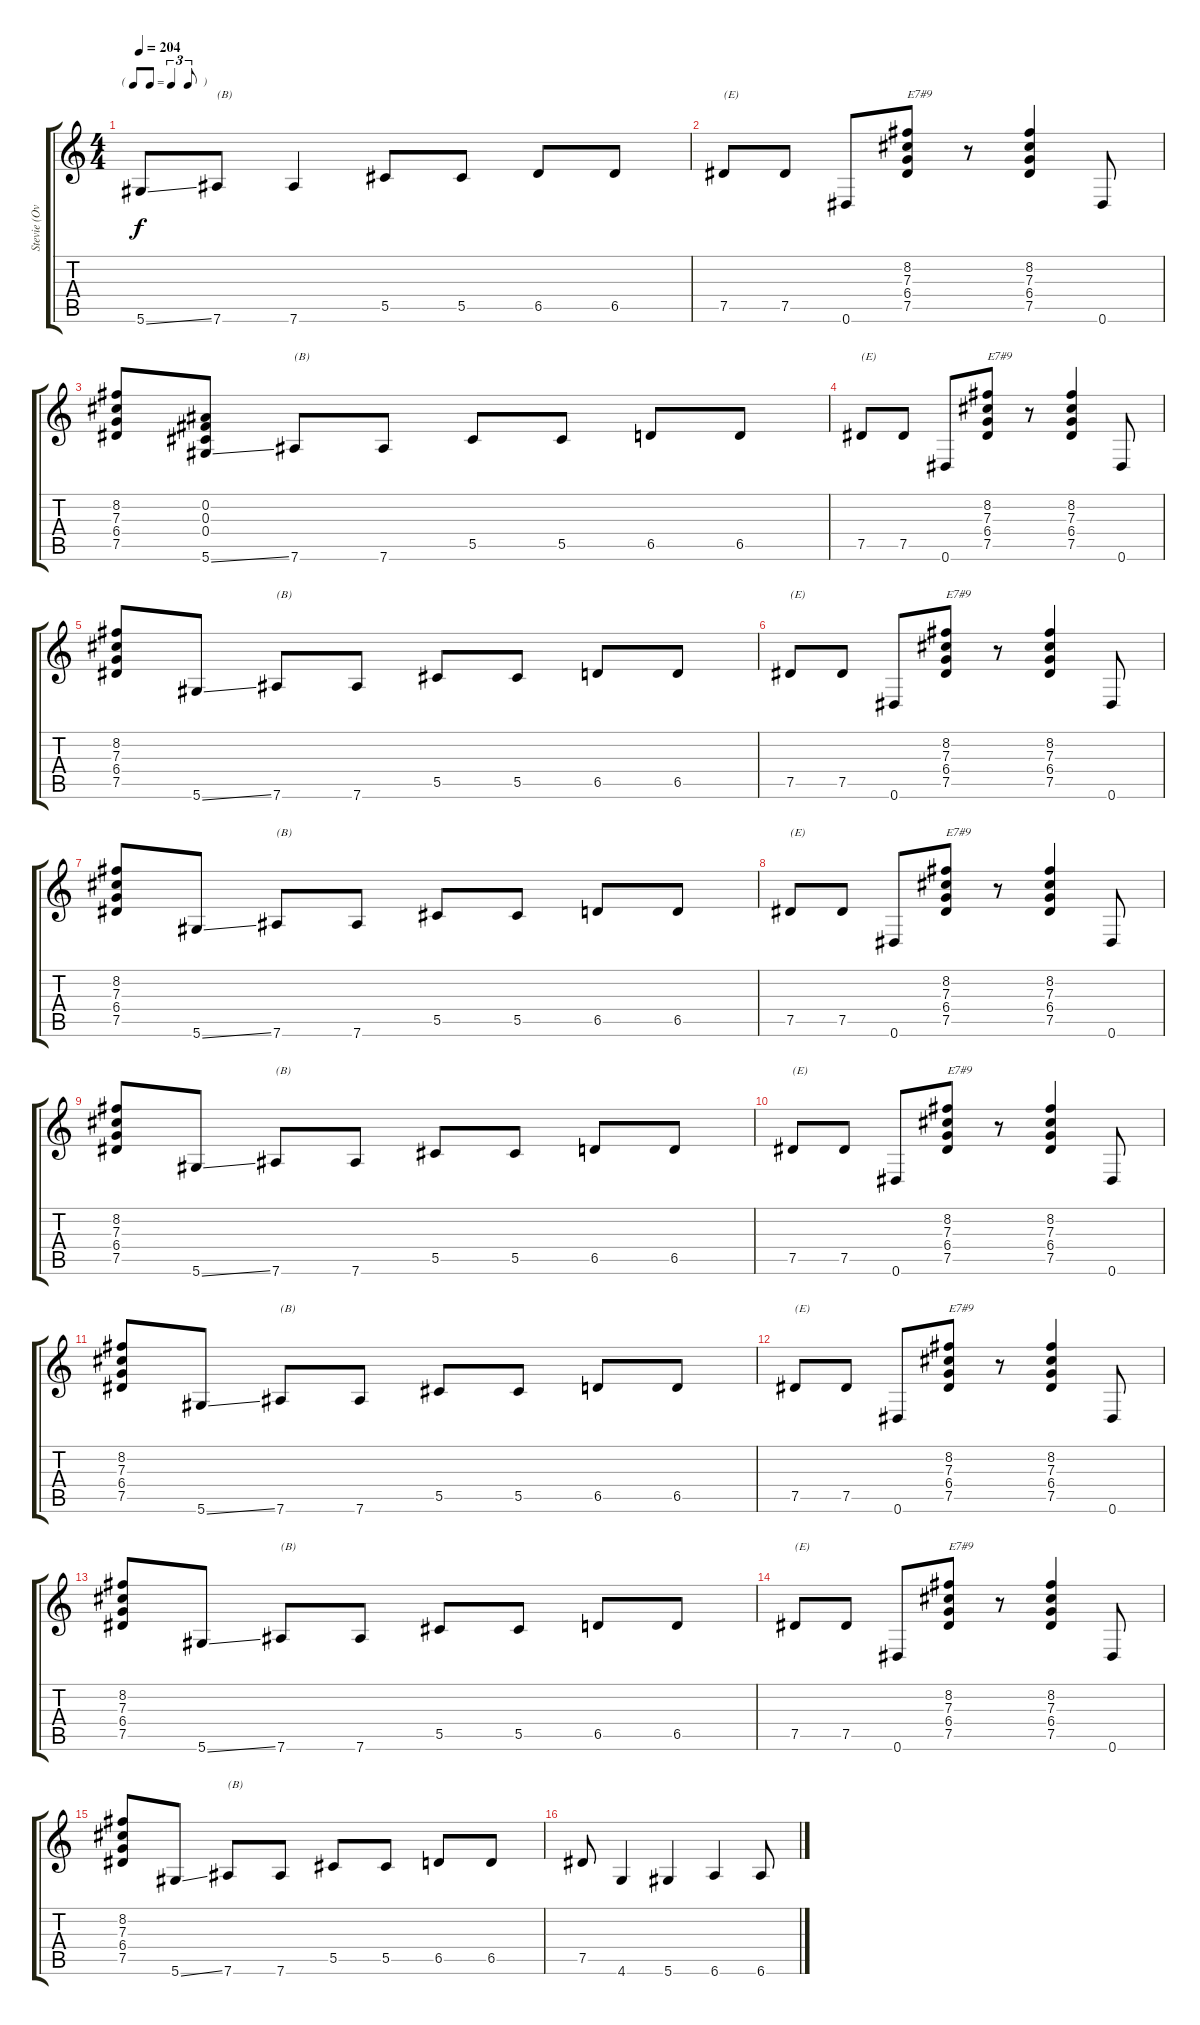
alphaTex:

\track ("Stevie (Overdrive Guitar)" "Stevie (Ov") {instrument overdrivenguitar}
\staff {score tabs}
\tuning (Eb4 Bb3 Gb3 Db3 Ab2 Eb2) {hide}
\ts (4 4)
\tf triplet8th
\tempo 204
\clef g2
\ks c
5.6{ss}.8{dy f instrument overdrivenguitar} 7.6.8{txt "(B)"} 7.6.4 5.5.8 5.5.8 6.5.8 6.5.8 |
7.5.8{txt "(E)"} 7.5.8 0.6.8 (8.2 7.3 6.4 7.5).8{txt "E7#9"} r.8 (8.2 7.3 6.4 7.5).4 0.6.8 |
(8.2 7.3 6.4 7.5).8 (0.2 0.3 0.4 5.6{ss}).8 7.6.8{txt "(B)"} 7.6.8 5.5.8 5.5.8 6.5.8 6.5.8 |
7.5.8{txt "(E)"} 7.5.8 0.6.8 (8.2 7.3 6.4 7.5).8{txt "E7#9"} r.8 (8.2 7.3 6.4 7.5).4 0.6.8 |
(8.2 7.3 6.4 7.5).8 5.6{ss}.8 7.6.8{txt "(B)"} 7.6.8 5.5.8 5.5.8 6.5.8 6.5.8 |
7.5.8{txt "(E)"} 7.5.8 0.6.8 (8.2 7.3 6.4 7.5).8{txt "E7#9"} r.8 (8.2 7.3 6.4 7.5).4 0.6.8 |
(8.2 7.3 6.4 7.5).8 5.6{ss}.8 7.6.8{txt "(B)"} 7.6.8 5.5.8 5.5.8 6.5.8 6.5.8 |
7.5.8{txt "(E)"} 7.5.8 0.6.8 (8.2 7.3 6.4 7.5).8{txt "E7#9"} r.8 (8.2 7.3 6.4 7.5).4 0.6.8 |
(8.2 7.3 6.4 7.5).8 5.6{ss}.8 7.6.8{txt "(B)"} 7.6.8 5.5.8 5.5.8 6.5.8 6.5.8 |
7.5.8{txt "(E)"} 7.5.8 0.6.8 (8.2 7.3 6.4 7.5).8{txt "E7#9"} r.8 (8.2 7.3 6.4 7.5).4 0.6.8 |
(8.2 7.3 6.4 7.5).8 5.6{ss}.8 7.6.8{txt "(B)"} 7.6.8 5.5.8 5.5.8 6.5.8 6.5.8 |
7.5.8{txt "(E)"} 7.5.8 0.6.8 (8.2 7.3 6.4 7.5).8{txt "E7#9"} r.8 (8.2 7.3 6.4 7.5).4 0.6.8 |
(8.2 7.3 6.4 7.5).8 5.6{ss}.8 7.6.8{txt "(B)"} 7.6.8 5.5.8 5.5.8 6.5.8 6.5.8 |
7.5.8{txt "(E)"} 7.5.8 0.6.8 (8.2 7.3 6.4 7.5).8{txt "E7#9"} r.8 (8.2 7.3 6.4 7.5).4 0.6.8 |
(8.2 7.3 6.4 7.5).8 5.6{ss}.8 7.6.8{txt "(B)"} 7.6.8 5.5.8 5.5.8 6.5.8 6.5.8 |
7.5.8 4.6.4 5.6.4 6.6.4 6.6.8
